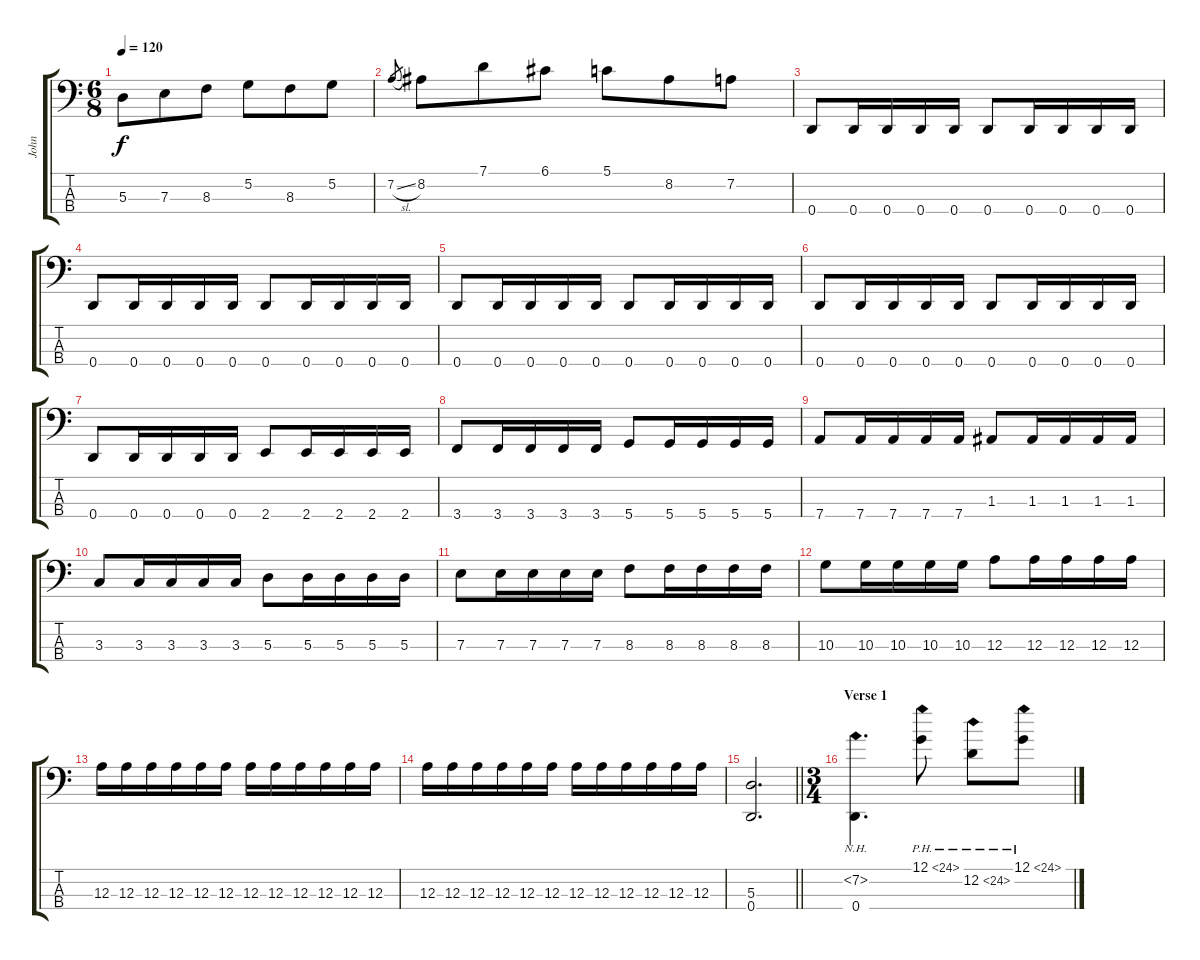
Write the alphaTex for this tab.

\track ("John" "John") {solo instrument electricbassfinger}
\staff {score tabs}
\tuning (G2 D2 A1 D1) {hide}
\ts (6 8)
\tempo 120
\clef f4
\ks c
5.3.8{dy f} 7.3.8 8.3.8 5.2.8 8.3.8 5.2.8 |
7.2{sl}.8{gr} 8.2.8 7.1.8 6.1.8 5.1.8 8.2.8 7.2.8 |
0.4.8 0.4.16 0.4.16 0.4.16 0.4.16 0.4.8 0.4.16 0.4.16 0.4.16 0.4.16 |
0.4.8 0.4.16 0.4.16 0.4.16 0.4.16 0.4.8 0.4.16 0.4.16 0.4.16 0.4.16 |
0.4.8 0.4.16 0.4.16 0.4.16 0.4.16 0.4.8 0.4.16 0.4.16 0.4.16 0.4.16 |
0.4.8 0.4.16 0.4.16 0.4.16 0.4.16 0.4.8 0.4.16 0.4.16 0.4.16 0.4.16 |
0.4.8 0.4.16 0.4.16 0.4.16 0.4.16 2.4.8 2.4.16 2.4.16 2.4.16 2.4.16 |
3.4.8 3.4.16 3.4.16 3.4.16 3.4.16 5.4.8 5.4.16 5.4.16 5.4.16 5.4.16 |
7.4.8 7.4.16 7.4.16 7.4.16 7.4.16 1.3.8 1.3.16 1.3.16 1.3.16 1.3.16 |
3.3.8 3.3.16 3.3.16 3.3.16 3.3.16 5.3.8 5.3.16 5.3.16 5.3.16 5.3.16 |
7.3.8 7.3.16 7.3.16 7.3.16 7.3.16 8.3.8 8.3.16 8.3.16 8.3.16 8.3.16 |
10.3.8 10.3.16 10.3.16 10.3.16 10.3.16 12.3.8 12.3.16 12.3.16 12.3.16 12.3.16 |
12.3.16 12.3.16 12.3.16 12.3.16 12.3.16 12.3.16 12.3.16 12.3.16 12.3.16 12.3.16 12.3.16 12.3.16 |
12.3.16 12.3.16 12.3.16 12.3.16 12.3.16 12.3.16 12.3.16 12.3.16 12.3.16 12.3.16 12.3.16 12.3.16 |
\barLineRight lightlight
(5.3 0.4).2{d} |
\ts (3 4)
\section ("" "Verse 1")
(7.2{nh} 0.4).4{d} 12.1{ph 12}.8 12.2{ph 12}.8 12.1{ph 12}.8
